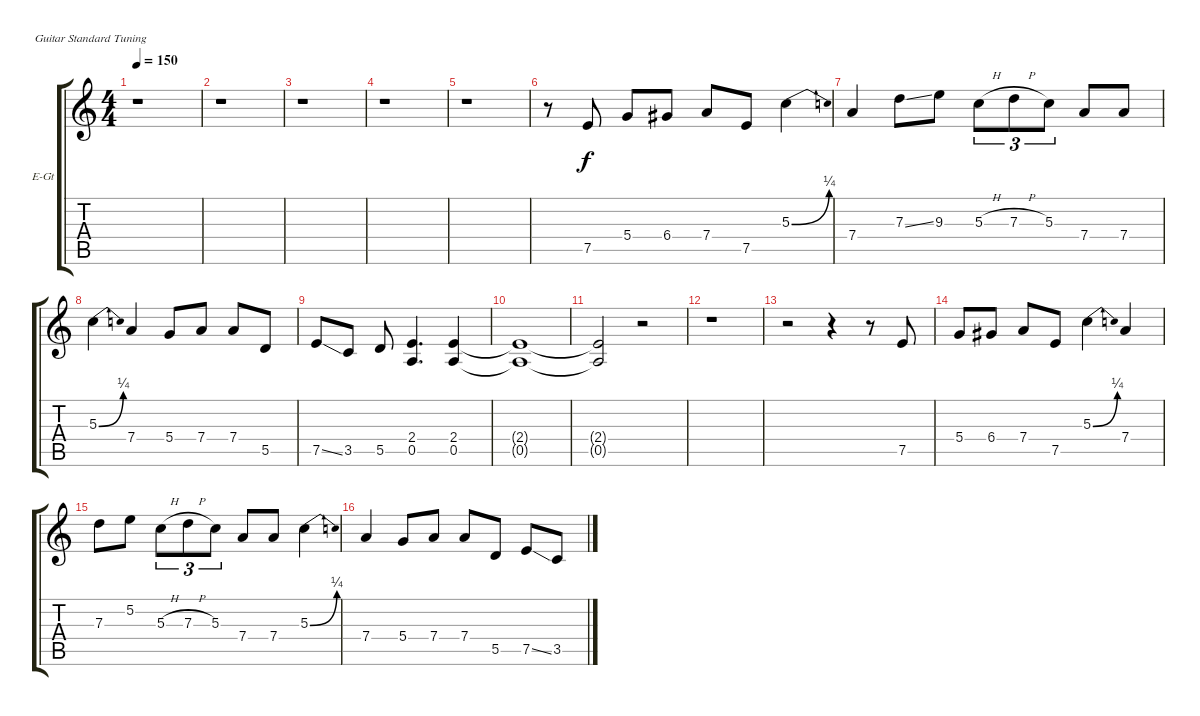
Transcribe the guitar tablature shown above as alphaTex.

\bracketExtendMode groupsimilarinstruments
\firstSystemTrackNameOrientation horizontal
\otherSystemsTrackNameOrientation horizontal
\track ("Guitar 1" "E-Gt") {instrument overdrivenguitar}
\staff {score tabs}
\tuning (E4 B3 G3 D3 A2 E2)
\ts (4 4)
\tempo 150
\clef g2
\ks c
r.1{dy f instrument overdrivenguitar} |
r.1 |
r.1 |
r.1 |
r.1 |
r.8 7.5.8 5.4.8 6.4.8 7.4.8 7.5.8 5.3{be (bend 0 0 60 1)}.4 |
7.4.4 7.3{ss}.8 9.3.8 5.3{h}.8{tu (3 2)} 7.3{h}.8{tu (3 2)} 5.3.8{tu (3 2)} 7.4.8 7.4.8 |
5.3{be (bend 0 0 60 1)}.4 7.4.4 5.4.8 7.4.8 7.4.8 5.5.8 |
7.5{ss}.8 3.5.8 5.5.8 (2.4 0.5).4{d} (2.4 0.5).4 |
(2.4{t} 0.5{t}).1 |
(2.4{t} 0.5{t}).2 r.2 |
r.1 |
r.2 r.4 r.8 7.5.8 |
5.4.8 6.4.8 7.4.8 7.5.8 5.3{be (bend 0 0 60 1)}.4 7.4.4 |
7.3.8 5.2.8 5.3{h}.8{tu (3 2)} 7.3{h}.8{tu (3 2)} 5.3.8{tu (3 2)} 7.4.8 7.4.8 5.3{be (bend 0 0 60 1)}.4 |
7.4.4 5.4.8 7.4.8 7.4.8 5.5.8 7.5{ss}.8 3.5.8
